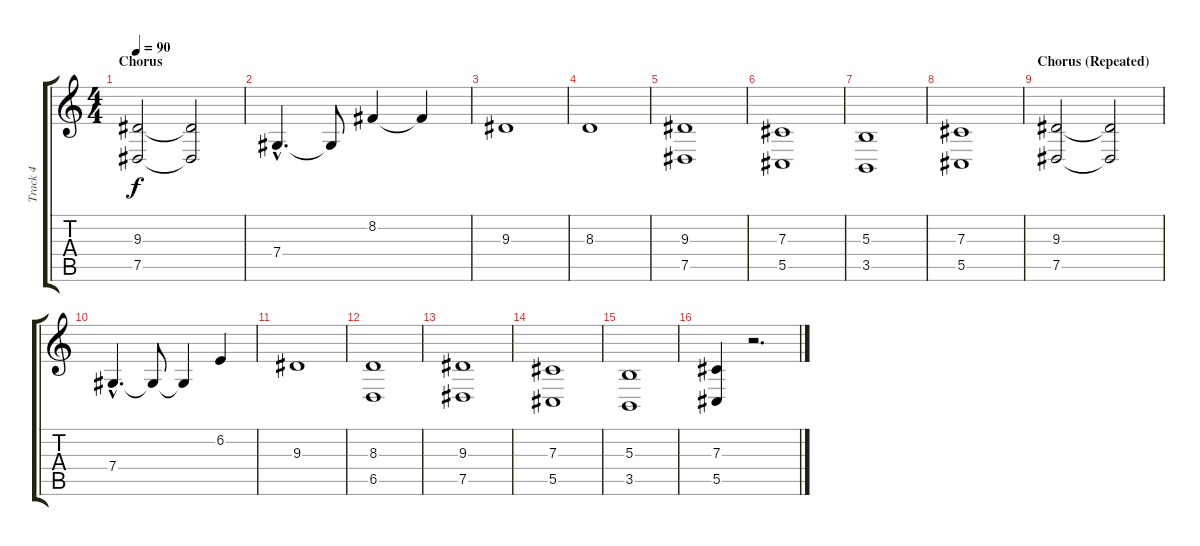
\track ("Track 4" "Track 4") {instrument synthstrings1}
\staff {score tabs}
\tuning (Eb4 Bb3 Gb3 Db3 Ab2 Eb2) {hide}
\ts (4 4)
\section ("" "Chorus")
\tempo 90
\clef g2
\ks c
(9.3 7.5).2{dy f} (9.3{t} 7.5{t}).2 |
7.4{hac}.4{d} 7.4{t}.8 8.2.4 8.2{t}.4 |
9.3.1 |
8.3.1 |
(9.3 7.5).1 |
(7.3 5.5).1 |
(5.3 3.5).1 |
(7.3 5.5).1 |
\section ("" "Chorus (Repeated)")
(9.3 7.5).2 (9.3{t} 7.5{t}).2 |
7.4{hac}.4{d} 7.4{t}.8 7.4{t}.4 6.2.4 |
9.3.1 |
(8.3 6.5).1 |
(9.3 7.5).1 |
(7.3 5.5).1 |
(5.3 3.5).1 |
(7.3 5.5).4 r.2{d}
